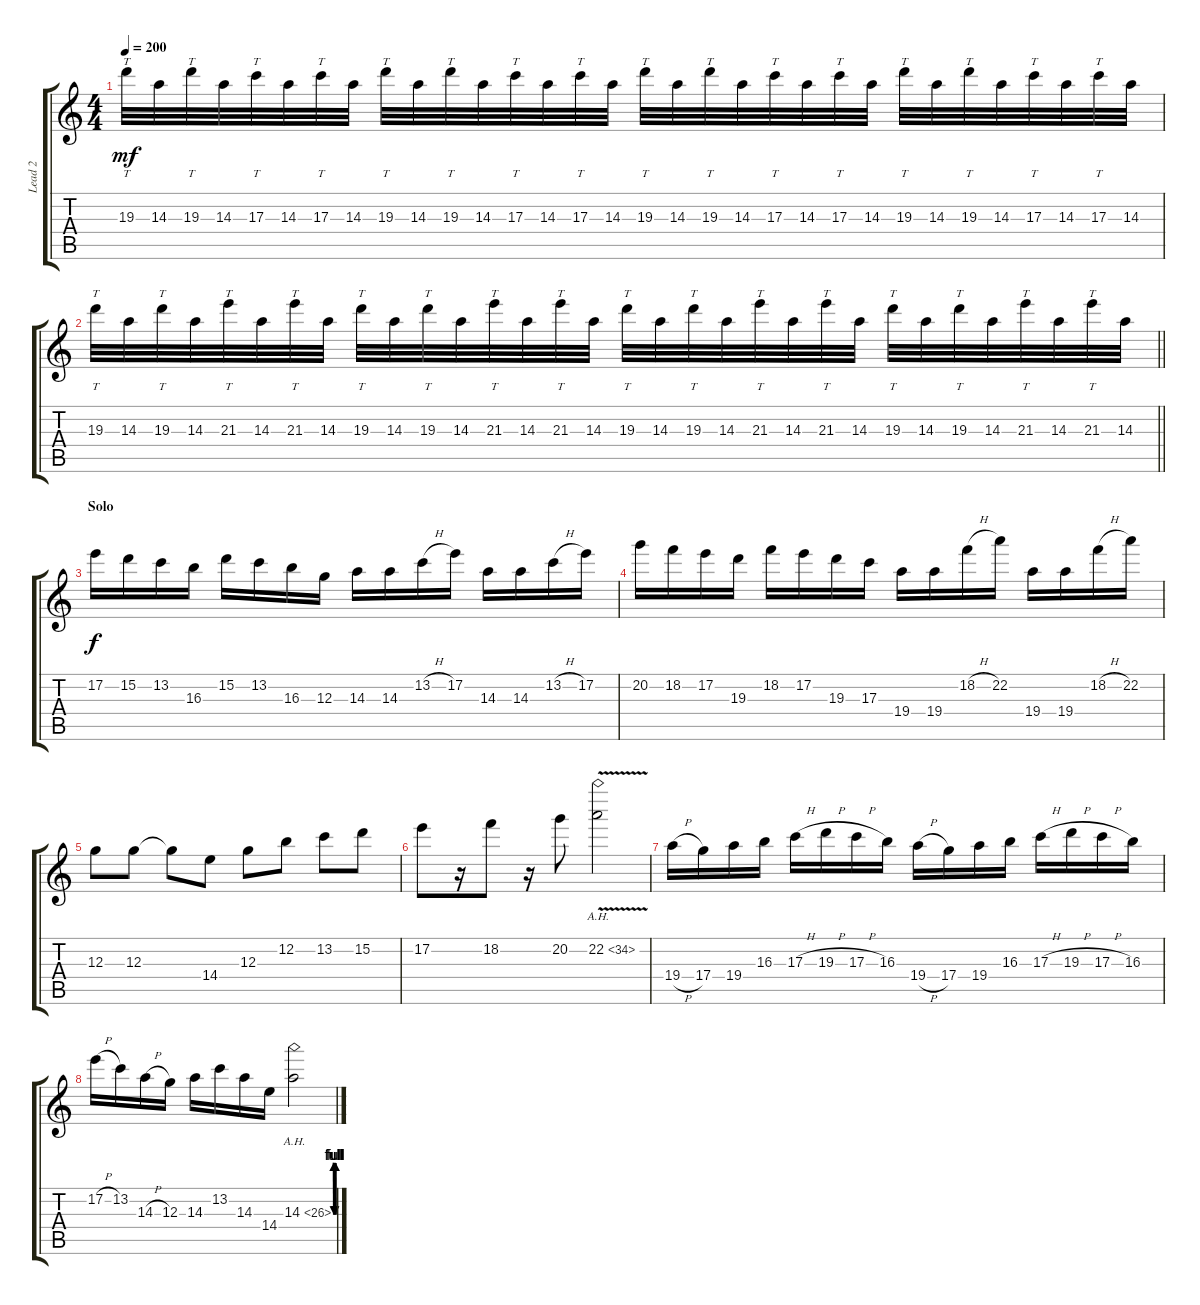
\track ("Lead 2" "Lead 2") {instrument distortionguitar}
\staff {score tabs}
\tuning (E4 B3 G3 D3 A2 E2) {hide}
\ts (4 4)
\tempo 200
\clef g2
\ks c
19.3.32{tt dy mf} 14.3.32 19.3.32{tt} 14.3.32 17.3.32{tt} 14.3.32 17.3.32{tt} 14.3.32 19.3.32{tt} 14.3.32 19.3.32{tt} 14.3.32 17.3.32{tt} 14.3.32 17.3.32{tt} 14.3.32 19.3.32{tt} 14.3.32 19.3.32{tt} 14.3.32 17.3.32{tt} 14.3.32 17.3.32{tt} 14.3.32 19.3.32{tt} 14.3.32 19.3.32{tt} 14.3.32 17.3.32{tt} 14.3.32 17.3.32{tt} 14.3.32 |
\barLineRight lightlight
19.3.32{tt} 14.3.32 19.3.32{tt} 14.3.32 21.3.32{tt} 14.3.32 21.3.32{tt} 14.3.32 19.3.32{tt} 14.3.32 19.3.32{tt} 14.3.32 21.3.32{tt} 14.3.32 21.3.32{tt} 14.3.32 19.3.32{tt} 14.3.32 19.3.32{tt} 14.3.32 21.3.32{tt} 14.3.32 21.3.32{tt} 14.3.32 19.3.32{tt} 14.3.32 19.3.32{tt} 14.3.32 21.3.32{tt} 14.3.32 21.3.32{tt} 14.3.32 |
\section ("" "Solo")
17.2.16{dy f} 15.2.16 13.2.16 16.3.16 15.2.16 13.2.16 16.3.16 12.3.16 14.3.16 14.3.16 13.2{h}.16 17.2.16 14.3.16 14.3.16 13.2{h}.16 17.2.16 |
20.2.16 18.2.16 17.2.16 19.3.16 18.2.16 17.2.16 19.3.16 17.3.16 19.4.16 19.4.16 18.2{h}.16 22.2.16 19.4.16 19.4.16 18.2{h}.16 22.2.16 |
12.3.8 12.3.8 12.3{t}.8 14.4.8 12.3.8 12.2.8 13.2.8 15.2.8 |
17.2.8 r.16 18.2.8 r.16 20.2.8 22.2{ah 12 v}.2 |
19.4{h}.16 17.4.16 19.4.16 16.3.16 17.3{h}.16 19.3{h}.16 17.3{h}.16 16.3.16 19.4{h}.16 17.4.16 19.4.16 16.3.16 17.3{h}.16 19.3{h}.16 17.3{h}.16 16.3.16 |
17.2{h}.16 13.2.16 14.3{h}.16 12.3.16 14.3.16 13.2.16 14.3.16 14.4.16 14.3{be (custom 0 0 6 4 10 4 15 0 20 4 24 4 30 0 36 4 40 4 45 0 50 4 60 4) ah 12}.2
